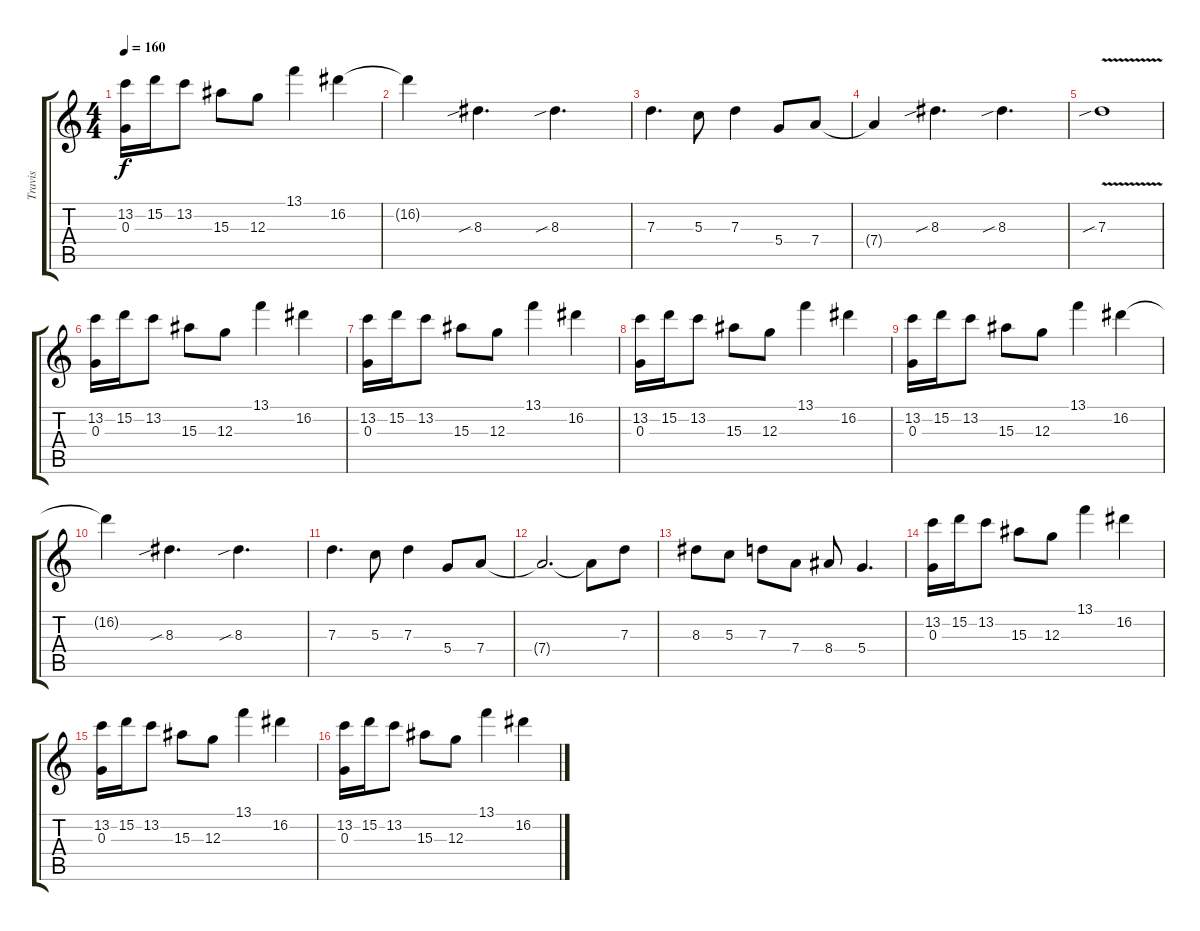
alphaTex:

\track ("Travis" "Travis") {instrument overdrivenguitar}
\staff {score tabs}
\tuning (E4 B3 G3 D3 A2 D2) {hide}
\ts (4 4)
\tempo 160
\clef g2
\ks c
(13.2 0.3).16{dy f} 15.2.16 13.2.8 15.3.8 12.3.8 13.1.4 16.2.4 |
16.2{t}.4 8.3{sib}.4{d} 8.3{sib}.4{d} |
7.3.4{d} 5.3.8 7.3.4 5.4.8 7.4.8 |
7.4{t}.4 8.3{sib}.4{d} 8.3{sib}.4{d} |
7.3{v sib}.1 |
(13.2 0.3).16 15.2.16 13.2.8 15.3.8 12.3.8 13.1.4 16.2.4 |
(13.2 0.3).16 15.2.16 13.2.8 15.3.8 12.3.8 13.1.4 16.2.4 |
(13.2 0.3).16 15.2.16 13.2.8 15.3.8 12.3.8 13.1.4 16.2.4 |
(13.2 0.3).16 15.2.16 13.2.8 15.3.8 12.3.8 13.1.4 16.2.4 |
16.2{t}.4 8.3{sib}.4{d} 8.3{sib}.4{d} |
7.3.4{d} 5.3.8 7.3.4 5.4.8 7.4.8 |
7.4{t}.2{d} 7.4{t}.8 7.3.8 |
8.3.8 5.3.8 7.3.8 7.4.8 8.4.8 5.4.4{d} |
(13.2 0.3).16 15.2.16 13.2.8 15.3.8 12.3.8 13.1.4 16.2.4 |
(13.2 0.3).16 15.2.16 13.2.8 15.3.8 12.3.8 13.1.4 16.2.4 |
(13.2 0.3).16 15.2.16 13.2.8 15.3.8 12.3.8 13.1.4 16.2.4
